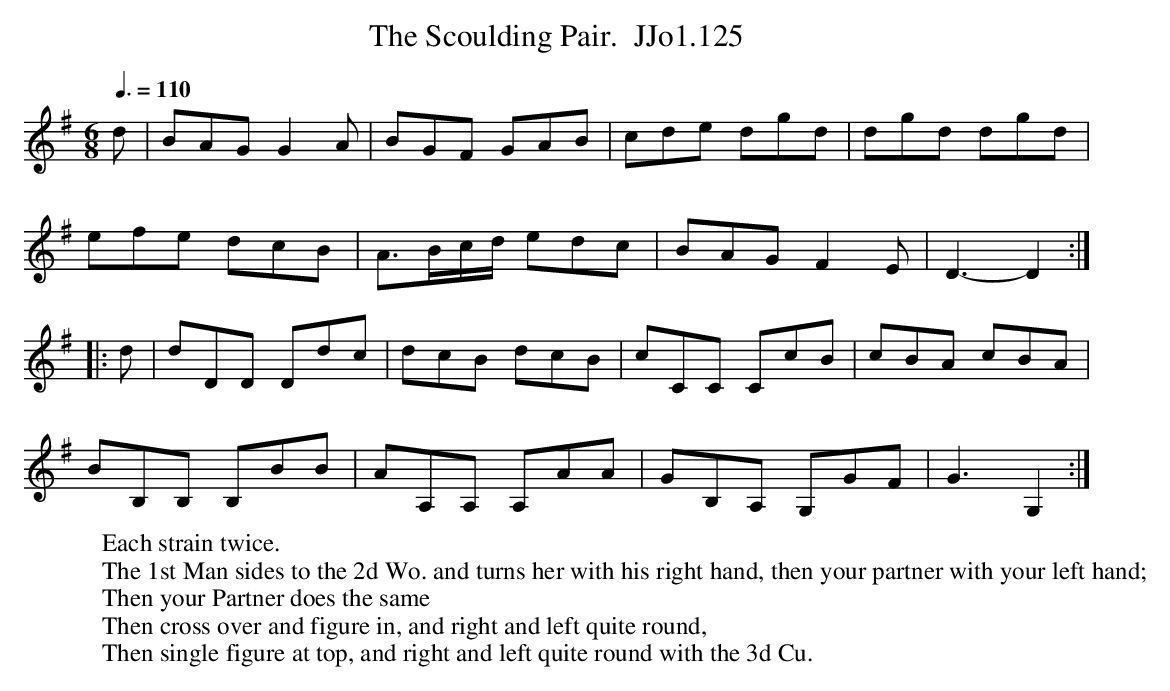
X:1
T:Scoulding Pair.  JJo1.125, The
M:6/8
L:1/8
Q:3/8=110
K:G
d | BAG G2A | BGF GAB | cde dgd | dgd dgd |
efe dcB | A>Bc/d/ edc |BAG F2E | D3- D2 :|
|: d |dDD Ddc | dcB dcB | cCC CcB | cBA cBA |
BB,B, B,BB | AA,A, A,AA | GB,A, G,GF | G3 G,2 :|
W:Each strain twice.
W:The 1st Man sides to the 2d Wo. and turns her with his right hand, then your partner with your left hand;
W:Then your Partner does the same
W:Then cross over and figure in, and right and left quite round,
W:Then single figure at top, and right and left quite round with the 3d Cu.
